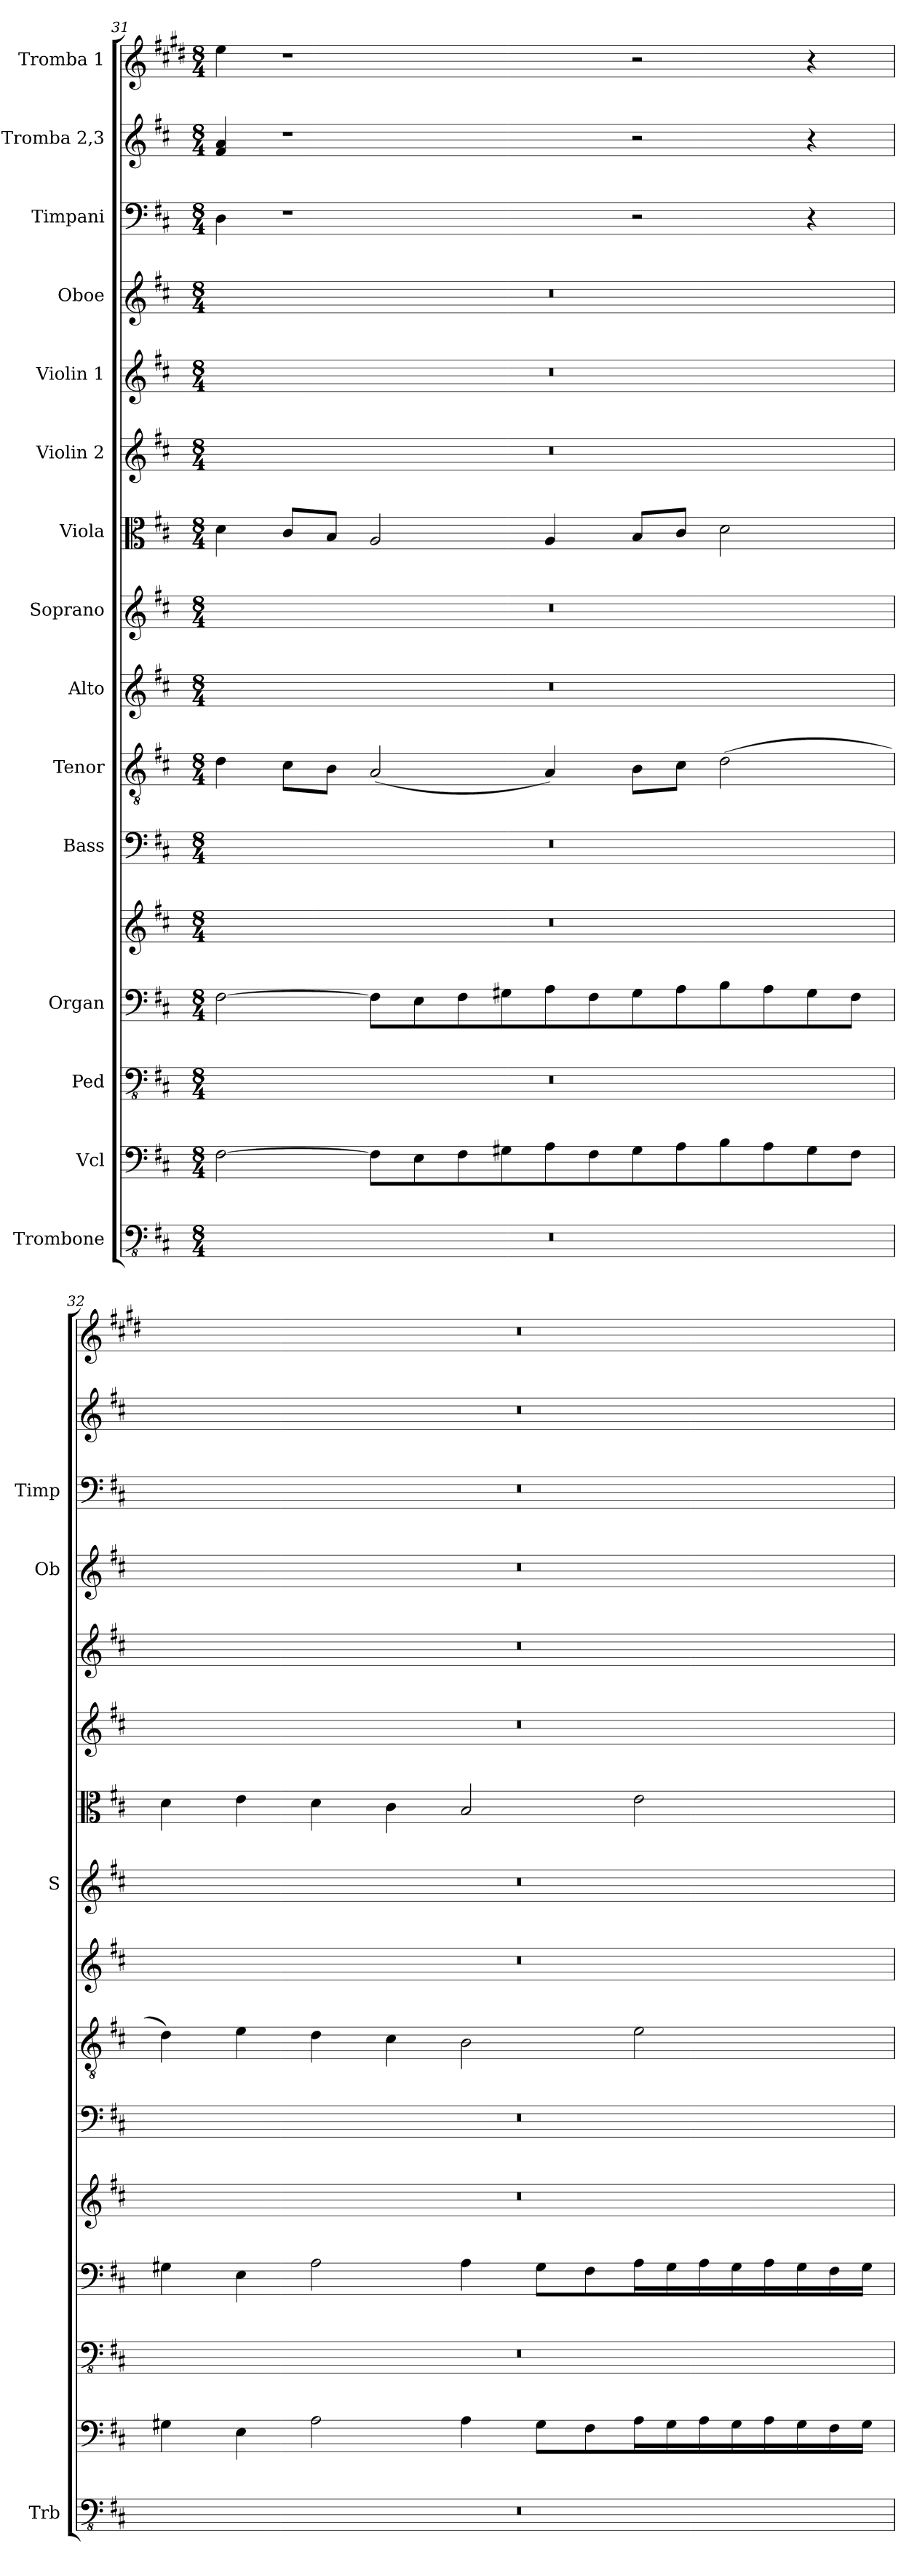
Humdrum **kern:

**kern	**kern	**kern	**kern	**kern	**kern	**kern	**kern	**kern	**kern	**kern	**kern	**kern	**kern	**kern	**kern
*part15	*part14	*part13	*part12	*part12	*part11	*part10	*part9	*part8	*part7	*part6	*part5	*part4	*part3	*part2	*part1
*staff16	*staff15	*staff14	*staff13	*staff12	*staff11	*staff10	*staff9	*staff8	*staff7	*staff6	*staff5	*staff4	*staff3	*staff2	*staff1
*I"Trombone	*I"Vcl	*I"Ped	*I"Organ	*	*I"Bass	*I"Tenor	*I"Alto	*I"Soprano	*I"Viola	*I"Violin 2	*I"Violin 1	*I"Oboe	*I"Timpani	*I"Tromba 2,3	*I"Tromba 1
*I'Trb	*	*	*	*	*	*	*	*I'S	*	*	*	*I'Ob	*I'Timp	*	*
!!LO:LB:g=z
*clefFv4	*clefF4	*clefFv4	*clefF4	*clefG2	*clefF4	*clefGv2	*clefG2	*clefG2	*clefC3	*clefG2	*clefG2	*clefG2	*clefF4	*clefG2	*clefG2
*	*	*	*	*	*	*	*	*	*	*	*	*	*	*	*ITrd1c2
*k[f#c#]	*k[f#c#]	*k[f#c#]	*k[f#c#]	*k[f#c#]	*k[f#c#]	*k[f#c#]	*k[f#c#]	*k[f#c#]	*k[f#c#]	*k[f#c#]	*k[f#c#]	*k[f#c#]	*k[f#c#]	*k[f#c#]	*k[f#c#]
*M8/4	*M8/4	*M8/4	*M8/4	*M8/4	*M8/4	*M8/4	*M8/4	*M8/4	*M8/4	*M8/4	*M8/4	*M8/4	*M8/4	*M8/4	*M8/4
=31	=31	=31	=31	=31	=31	=31	=31	=31	=31	=31	=31	=31	=31	=31	=31
0r	[2F#\	0r	[2F#\	0r	0r	4d\	0r	0r	4d\	0r	0r	0r	4D\	4f#/ 4a/	4dd\
.	.	.	.	.	.	8c#\L	.	.	8c#/L	.	.	.	1r	1r	1r
.	.	.	.	.	.	8B\J	.	.	8B/J	.	.	.	.	.	.
.	8F#\L]	.	8F#\L]	.	.	(2A/	.	.	2A/	.	.	.	.	.	.
.	8E\	.	8E\	.	.	.	.	.	.	.	.	.	.	.	.
.	8F#\	.	8F#\	.	.	.	.	.	.	.	.	.	.	.	.
.	8G#X\	.	8G#X\	.	.	.	.	.	.	.	.	.	.	.	.
.	8A\	.	8A\	.	.	4A/)	.	.	4A/	.	.	.	.	.	.
.	8F#\	.	8F#\	.	.	.	.	.	.	.	.	.	.	.	.
.	8G#\	.	8G#\	.	.	8B\L	.	.	8B/L	.	.	.	2r	2r	2r
.	8A\	.	8A\	.	.	8c#\J	.	.	8c#/J	.	.	.	.	.	.
.	8B\	.	8B\	.	.	(2d\	.	.	2d\	.	.	.	.	.	.
.	8A\	.	8A\	.	.	.	.	.	.	.	.	.	.	.	.
.	8G#\	.	8G#\	.	.	.	.	.	.	.	.	.	4r	4r	4r
.	8F#\J	.	8F#\J	.	.	.	.	.	.	.	.	.	.	.	.
=32	=32	=32	=32	=32	=32	=32	=32	=32	=32	=32	=32	=32	=32	=32	=32
0r	4G#X\	0r	4G#X\	0r	0r	4d\)	0r	0r	4d\	0r	0r	0r	0r	0r	0r
.	4E\	.	4E\	.	.	4e\	.	.	4e\	.	.	.	.	.	.
.	2A\	.	2A\	.	.	4d\	.	.	4d\	.	.	.	.	.	.
.	.	.	.	.	.	4c#\	.	.	4c#\	.	.	.	.	.	.
.	4A\	.	4A\	.	.	2B\	.	.	2B/	.	.	.	.	.	.
.	8G#\L	.	8G#\L	.	.	.	.	.	.	.	.	.	.	.	.
.	8F#\	.	8F#\	.	.	.	.	.	.	.	.	.	.	.	.
.	16A\L	.	16A\L	.	.	2e\	.	.	2e\	.	.	.	.	.	.
.	16G#\	.	16G#\	.	.	.	.	.	.	.	.	.	.	.	.
.	16A\	.	16A\	.	.	.	.	.	.	.	.	.	.	.	.
.	16G#\	.	16G#\	.	.	.	.	.	.	.	.	.	.	.	.
.	16A\	.	16A\	.	.	.	.	.	.	.	.	.	.	.	.
.	16G#\	.	16G#\	.	.	.	.	.	.	.	.	.	.	.	.
.	16F#\	.	16F#\	.	.	.	.	.	.	.	.	.	.	.	.
.	16G#\JJ	.	16G#\JJ	.	.	.	.	.	.	.	.	.	.	.	.
=	=	=	=	=	=	=	=	=	=	=	=	=	=	=	=
*-	*-	*-	*-	*-	*-	*-	*-	*-	*-	*-	*-	*-	*-	*-	*-
